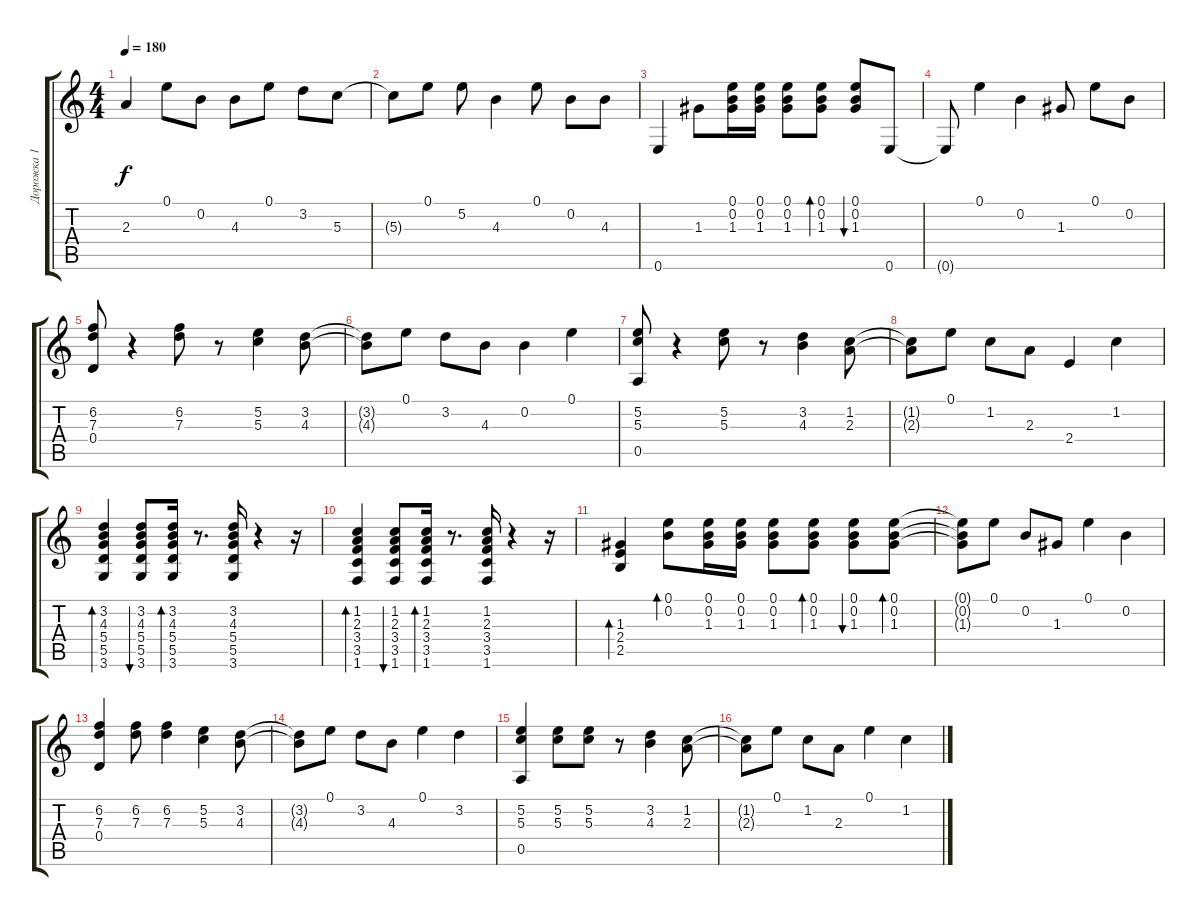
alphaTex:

\track ("Дорожка 1" "Дорожка 1") {instrument acousticguitarsteel}
\staff {score tabs}
\tuning (E4 B3 G3 D3 A2 E2) {hide}
\ts (4 4)
\tempo 180
\clef g2
\ks c
2.3.4{dy f} 0.1.8 0.2.8 4.3.8 0.1.8 3.2.8 5.3.8 |
5.3{t}.8 0.1.8 5.2.8 4.3.4 0.1.8 0.2.8 4.3.8 |
0.6.4 1.3.8 (0.1 0.2 1.3).16 (0.1 0.2 1.3).16 (0.1 0.2 1.3).8 (0.1 0.2 1.3).8{bd 30} (0.1 0.2 1.3).8{bu 30} 0.6.8 |
0.6{t}.8 0.1.4 0.2.4 1.3.8 0.1.8 0.2.8 |
(6.2 7.3 0.4).8 r.4 (6.2 7.3).8 r.8 (5.2 5.3).4 (3.2 4.3).8 |
(3.2{t} 4.3{t}).8 0.1.8 3.2.8 4.3.8 0.2.4 0.1.4 |
(5.2 5.3 0.5).8 r.4 (5.2 5.3).8 r.8 (3.2 4.3).4 (1.2 2.3).8 |
(1.2{t} 2.3{t}).8 0.1.8 1.2.8 2.3.8 2.4.4 1.2.4 |
(3.2 4.3 5.4 5.5 3.6).4{bd 30} (3.2 4.3 5.4 5.5 3.6).8{bu 30} (3.2 4.3 5.4 5.5 3.6).16{bd 30} r.8{d} (3.2 4.3 5.4 5.5 3.6).16 r.4 r.16 |
(1.2 2.3 3.4 3.5 1.6).4{bd 30} (1.2 2.3 3.4 3.5 1.6).8{bu 30} (1.2 2.3 3.4 3.5 1.6).16{bd 30} r.8{d} (1.2 2.3 3.4 3.5 1.6).16 r.4 r.16 |
(1.3 2.4 2.5).4{bd 30} (0.1 0.2).8{bd 30} (0.1 0.2 1.3).16 (0.1 0.2 1.3).16 (0.1 0.2 1.3).8 (0.1 0.2 1.3).8{bd 30} (0.1 0.2 1.3).8{bu 30} (0.1 0.2 1.3).8{bd 30} |
(0.1{t} 0.2{t} 1.3{t}).8 0.1.8 0.2.8 1.3.8 0.1.4 0.2.4 |
(6.2 7.3 0.4).4 (6.2 7.3).8 (6.2 7.3).4 (5.2 5.3).4 (3.2 4.3).8 |
(3.2{t} 4.3{t}).8 0.1.8 3.2.8 4.3.8 0.1.4 3.2.4 |
(5.2 5.3 0.5).4 (5.2 5.3).8 (5.2 5.3).8 r.8 (3.2 4.3).4 (1.2 2.3).8 |
(1.2{t} 2.3{t}).8 0.1.8 1.2.8 2.3.8 0.1.4 1.2.4
